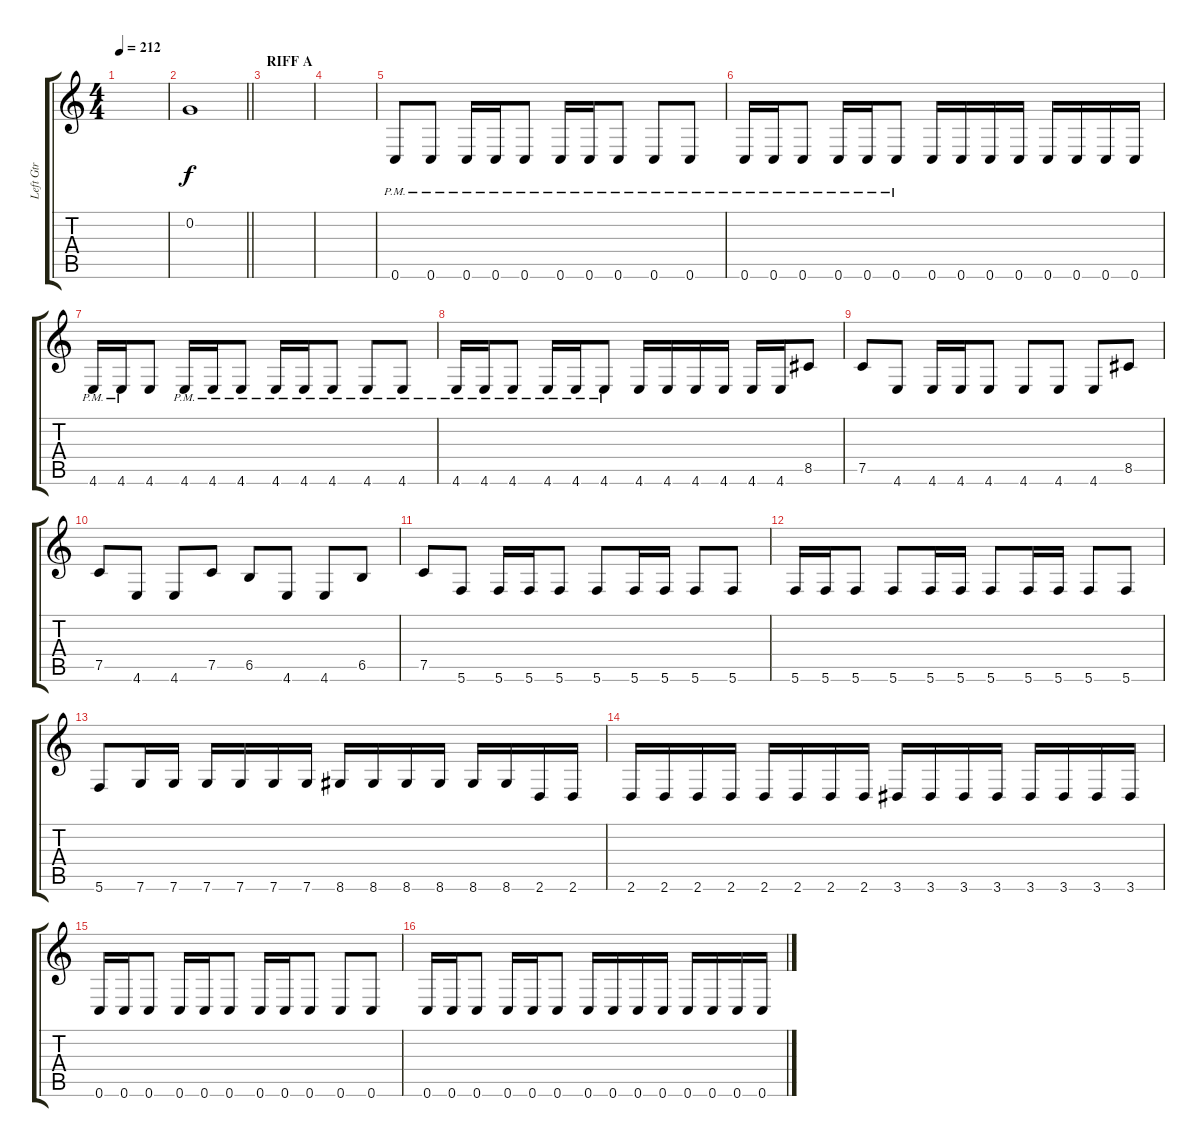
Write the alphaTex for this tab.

\track ("Left Gtr" "Left Gtr") {instrument distortionguitar}
\staff {score tabs}
\tuning (C4 G3 Eb3 Bb2 F2 C2) {hide}
\ts (4 4)
\tempo 212
\clef g2
\ks c
|
\barLineRight lightlight
0.2.1 |
\section ("" "RIFF A")
|
|
0.6{pm}.8 0.6{pm}.8 0.6{pm}.16 0.6{pm}.16 0.6{pm}.8 0.6{pm}.16 0.6{pm}.16 0.6{pm}.8 0.6{pm}.8 0.6{pm}.8 |
0.6{pm}.16 0.6{pm}.16 0.6{pm}.8 0.6{pm}.16 0.6{pm}.16 0.6{pm}.8 0.6.16 0.6.16 0.6.16 0.6.16 0.6.16 0.6.16 0.6.16 0.6.16 |
4.6{pm}.16 4.6{pm}.16 4.6.8 4.6{pm}.16 4.6{pm}.16 4.6{pm}.8 4.6{pm}.16 4.6{pm}.16 4.6{pm}.8 4.6{pm}.8 4.6{pm}.8 |
4.6{pm}.16 4.6{pm}.16 4.6{pm}.8 4.6{pm}.16 4.6{pm}.16 4.6{pm}.8 4.6.16 4.6.16 4.6.16 4.6.16 4.6.16 4.6.16 8.5.8 |
7.5.8 4.6.8 4.6.16 4.6.16 4.6.8 4.6.8 4.6.8 4.6.8 8.5.8 |
7.5.8 4.6.8 4.6.8 7.5.8 6.5.8 4.6.8 4.6.8 6.5.8 |
7.5.8 5.6.8 5.6.16 5.6.16 5.6.8 5.6.8 5.6.16 5.6.16 5.6.8 5.6.8 |
5.6.16 5.6.16 5.6.8 5.6.8 5.6.16 5.6.16 5.6.8 5.6.16 5.6.16 5.6.8 5.6.8 |
5.6.8 7.6.16 7.6.16 7.6.16 7.6.16 7.6.16 7.6.16 8.6.16 8.6.16 8.6.16 8.6.16 8.6.16 8.6.16 2.6.16 2.6.16 |
2.6.16 2.6.16 2.6.16 2.6.16 2.6.16 2.6.16 2.6.16 2.6.16 3.6.16 3.6.16 3.6.16 3.6.16 3.6.16 3.6.16 3.6.16 3.6.16 |
0.6.16 0.6.16 0.6.8 0.6.16 0.6.16 0.6.8 0.6.16 0.6.16 0.6.8 0.6.8 0.6.8 |
0.6.16 0.6.16 0.6.8 0.6.16 0.6.16 0.6.8 0.6.16 0.6.16 0.6.16 0.6.16 0.6.16 0.6.16 0.6.16 0.6.16
